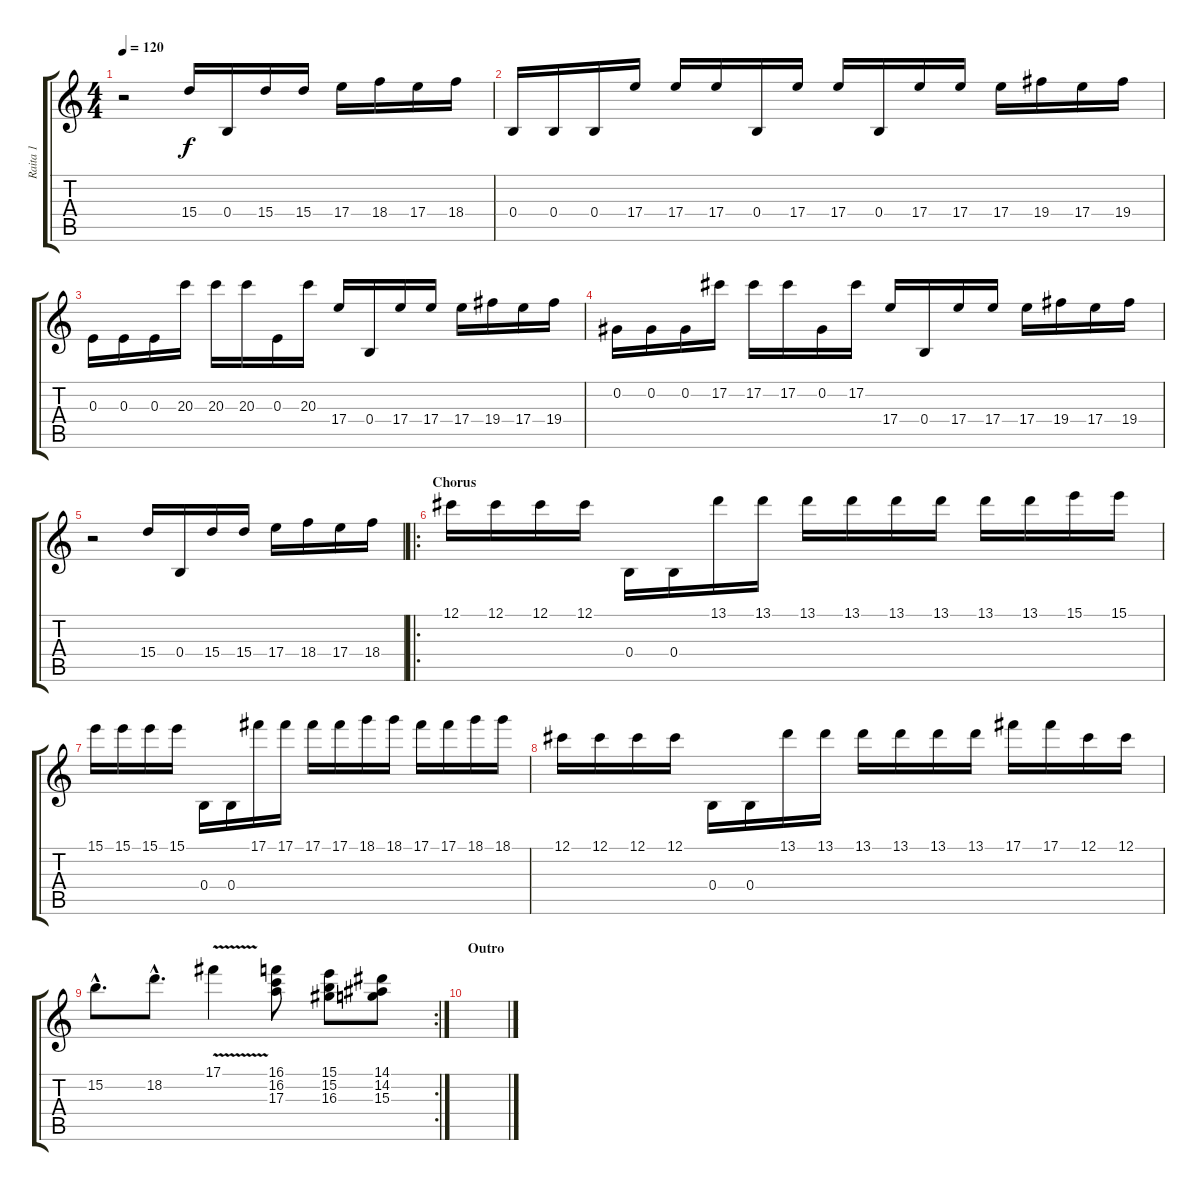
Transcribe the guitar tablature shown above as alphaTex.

\track ("Raita 1" "Raita 1") {instrument overdrivenguitar}
\staff {score tabs}
\tuning (Db4 Ab3 E3 B2 Gb2 B1) {hide}
\ts (4 4)
\tempo 120
\clef g2
\ks c
r.2{dy f} 15.4.16 0.4.16 15.4.16 15.4.16 17.4.16 18.4.16 17.4.16 18.4.16 |
0.4.16 0.4.16 0.4.16 17.4.16 17.4.16 17.4.16 0.4.16 17.4.16 17.4.16 0.4.16 17.4.16 17.4.16 17.4.16 19.4.16 17.4.16 19.4.16 |
0.3.16 0.3.16 0.3.16 20.3.16 20.3.16 20.3.16 0.3.16 20.3.16 17.4.16 0.4.16 17.4.16 17.4.16 17.4.16 19.4.16 17.4.16 19.4.16 |
0.2.16 0.2.16 0.2.16 17.2.16 17.2.16 17.2.16 0.2.16 17.2.16 17.4.16 0.4.16 17.4.16 17.4.16 17.4.16 19.4.16 17.4.16 19.4.16 |
r.2 15.4.16 0.4.16 15.4.16 15.4.16 17.4.16 18.4.16 17.4.16 18.4.16 |
\ro
\section ("" "Chorus")
12.1.16{instrument distortionguitar} 12.1.16 12.1.16 12.1.16 0.4.16 0.4.16 13.1.16 13.1.16 13.1.16 13.1.16 13.1.16 13.1.16 13.1.16 13.1.16 15.1.16 15.1.16 |
15.1.16 15.1.16 15.1.16 15.1.16 0.4.16 0.4.16 17.1.16 17.1.16 17.1.16 17.1.16 18.1.16 18.1.16 17.1.16 17.1.16 18.1.16 18.1.16 |
12.1.16 12.1.16 12.1.16 12.1.16 0.4.16 0.4.16 13.1.16 13.1.16 13.1.16 13.1.16 13.1.16 13.1.16 17.1.16 17.1.16 12.1.16 12.1.16 |
\rc 2
15.2{hac}.8{d} 18.2{hac}.8{d} 17.1{v}.4 (16.1 16.2 17.3).8 (15.1 15.2 16.3).8 (14.1 14.2 15.3).8 |
\section ("" "Outro")
